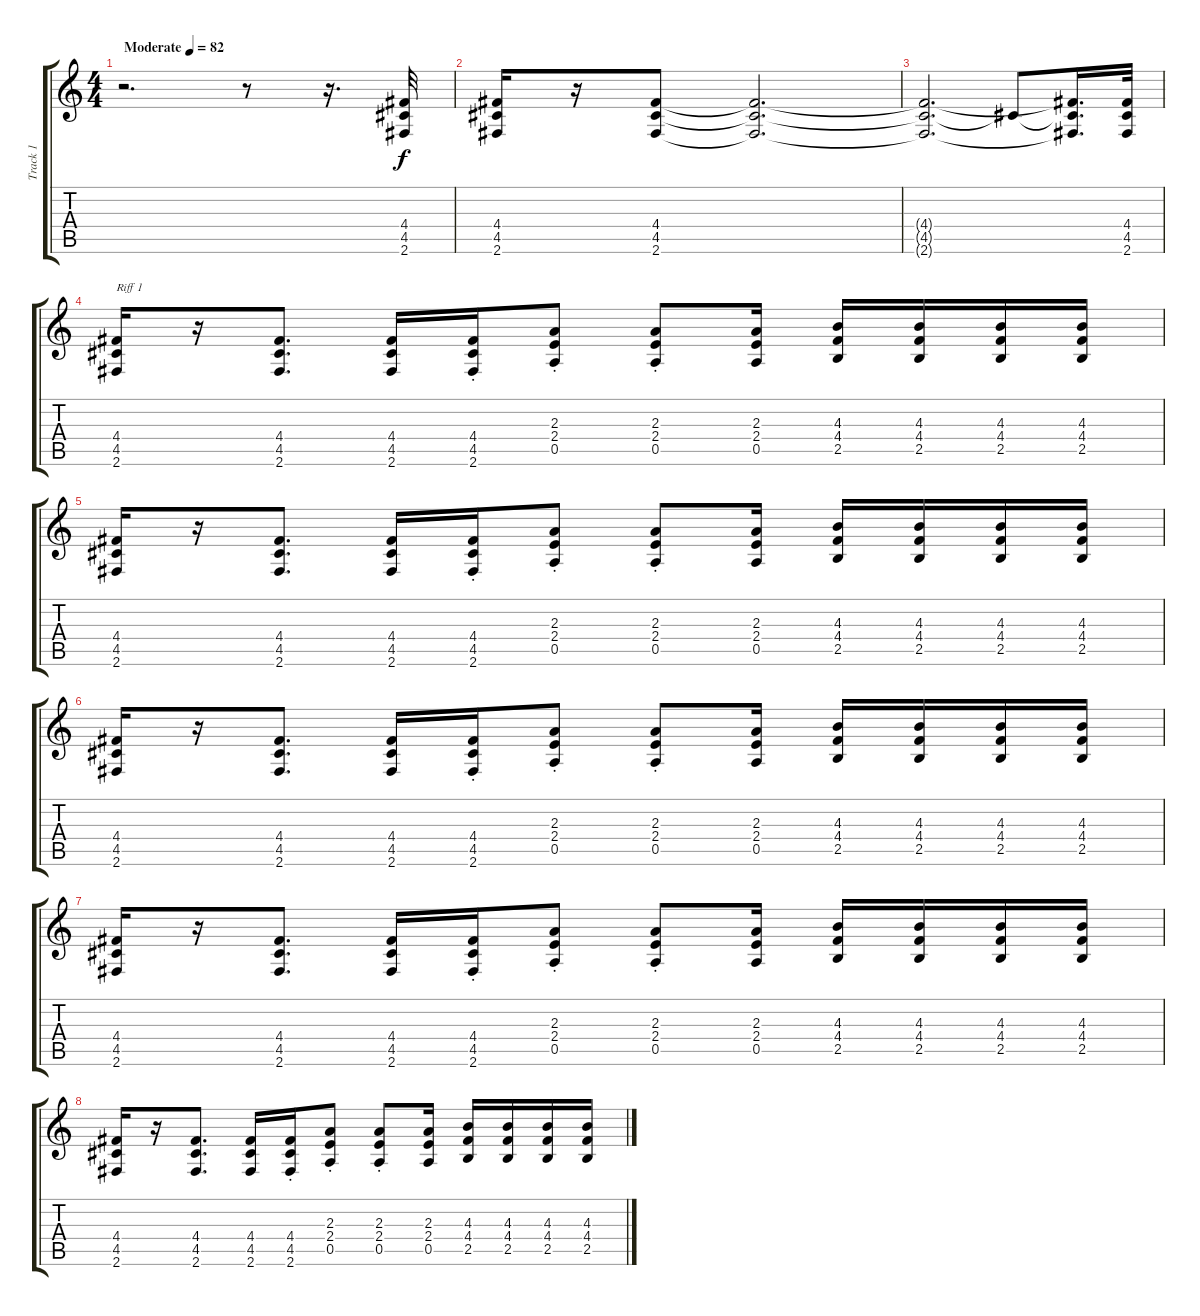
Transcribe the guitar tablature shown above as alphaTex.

\track ("Track 1" "Track 1") {instrument distortionguitar}
\staff {score tabs}
\tuning (E4 B3 G3 D3 A2 E2) {hide}
\ts (4 4)
\tempo (82 "Moderate")
\clef g2
\ks c
r.2{d dy f instrument distortionguitar} r.8 r.16{d} (4.4 4.5 2.6).32 |
(4.4 4.5 2.6).16 r.16 (4.4 4.5 2.6).8 (4.4{t} 4.5{t} 2.6{t}).2{d} |
(4.4{t} 4.5{t} 2.6{t}).2{d} 4.5{t}.8 (4.4{t} 4.5{t} 2.6{t}).16{d} (4.4 4.5 2.6).32 |
(4.4 4.5 2.6).16{txt "Riff 1"} r.16 (4.4 4.5 2.6).8{d} (4.4 4.5 2.6).16 (4.4{st} 4.5{st} 2.6{st}).16 (2.3{st} 2.4{st} 0.5{st}).8 (2.3{st} 2.4{st} 0.5{st}).8 (2.3 2.4 0.5).16 (4.3 4.4 2.5).16 (4.3 4.4 2.5).16 (4.3 4.4 2.5).16 (4.3 4.4 2.5).16 |
(4.4 4.5 2.6).16 r.16 (4.4 4.5 2.6).8{d} (4.4 4.5 2.6).16 (4.4{st} 4.5{st} 2.6{st}).16 (2.3{st} 2.4{st} 0.5{st}).8 (2.3{st} 2.4{st} 0.5{st}).8 (2.3 2.4 0.5).16 (4.3 4.4 2.5).16 (4.3 4.4 2.5).16 (4.3 4.4 2.5).16 (4.3 4.4 2.5).16 |
(4.4 4.5 2.6).16 r.16 (4.4 4.5 2.6).8{d} (4.4 4.5 2.6).16 (4.4{st} 4.5{st} 2.6{st}).16 (2.3{st} 2.4{st} 0.5{st}).8 (2.3{st} 2.4{st} 0.5{st}).8 (2.3 2.4 0.5).16 (4.3 4.4 2.5).16 (4.3 4.4 2.5).16 (4.3 4.4 2.5).16 (4.3 4.4 2.5).16 |
(4.4 4.5 2.6).16 r.16 (4.4 4.5 2.6).8{d} (4.4 4.5 2.6).16 (4.4{st} 4.5{st} 2.6{st}).16 (2.3{st} 2.4{st} 0.5{st}).8 (2.3{st} 2.4{st} 0.5{st}).8 (2.3 2.4 0.5).16 (4.3 4.4 2.5).16 (4.3 4.4 2.5).16 (4.3 4.4 2.5).16 (4.3 4.4 2.5).16 |
(4.4 4.5 2.6).16 r.16 (4.4 4.5 2.6).8{d} (4.4 4.5 2.6).16 (4.4{st} 4.5{st} 2.6{st}).16 (2.3{st} 2.4{st} 0.5{st}).8 (2.3{st} 2.4{st} 0.5{st}).8 (2.3 2.4 0.5).16 (4.3 4.4 2.5).16 (4.3 4.4 2.5).16 (4.3 4.4 2.5).16 (4.3 4.4 2.5).16
